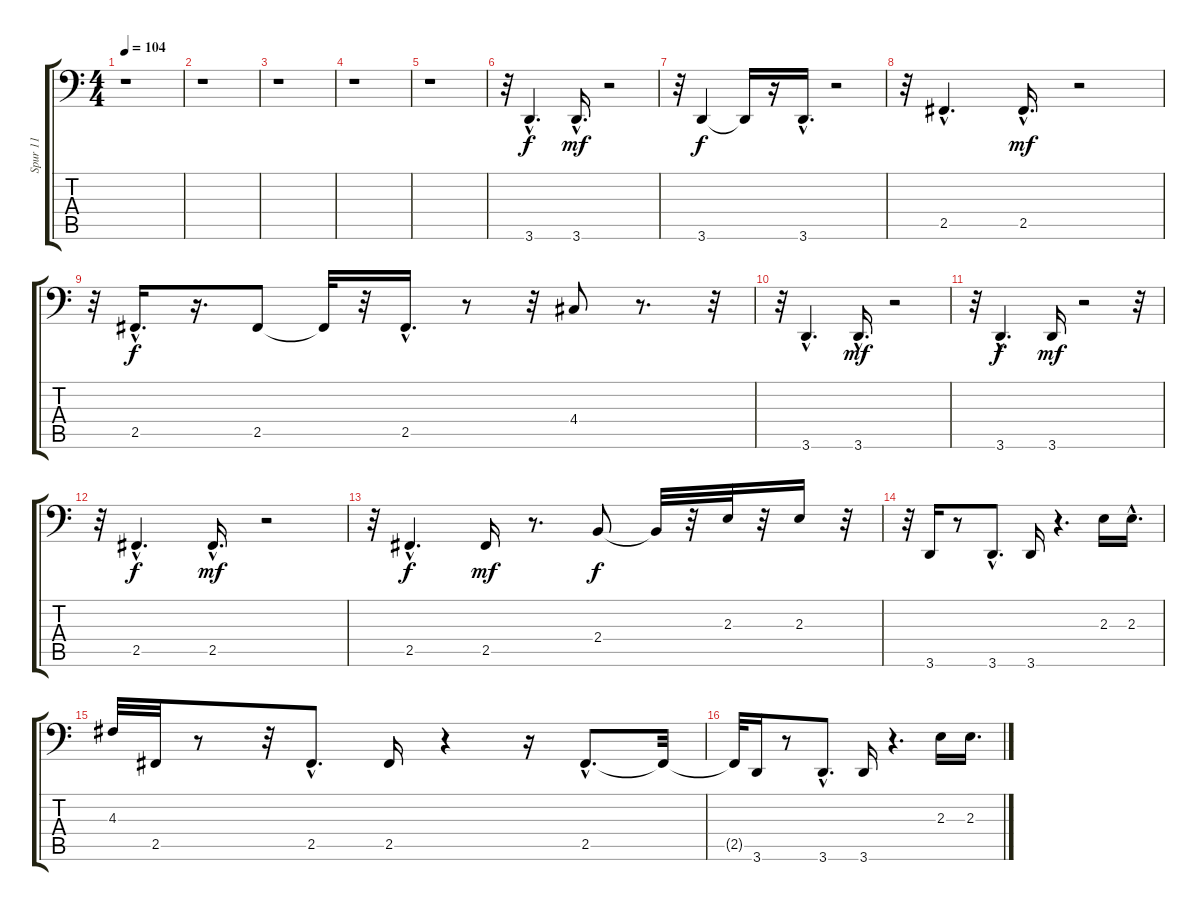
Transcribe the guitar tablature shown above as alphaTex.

\track ("Spur 11" "Spur 11") {instrument electricbassfinger}
\staff {score tabs}
\tuning (C3 G2 D2 A1 E1 B0) {hide}
\ts (4 4)
\tempo 104
\clef f4
\ks c
r.1{dy f instrument electricbassfinger} |
r.1 |
r.1 |
r.1 |
r.1 |
r.32 3.6{hac}.4{d} 3.6{hac}.16{d dy mf} r.2 |
r.32 3.6.4{dy f} 3.6{t}.16 r.16 3.6{hac}.16{d} r.2 |
r.32 2.5{hac}.4{d} 2.5{hac}.16{d dy mf} r.2 |
r.32 2.5{hac}.16{d dy f} r.16{d} 2.5.8 2.5{t}.32 r.32 2.5{hac}.16{d} r.8 r.32 4.4.8 r.8{d} r.32 |
r.32 3.6{hac}.4{d} 3.6{hac}.16{d dy mf} r.2 |
r.32 3.6{hac}.4{d dy f} 3.6.16{dy mf} r.2 r.32 |
r.32 2.5{hac}.4{d dy f} 2.5{hac}.16{d dy mf} r.2 |
r.32 2.5{hac}.4{d dy f} 2.5.16{dy mf} r.8{d} 2.4.8{dy f} 2.4{t}.32 r.32 2.3.32 r.32 2.3.16 r.32 |
r.32 3.6.16 r.8 3.6{hac}.8{d} 3.6.16 r.4{d} 2.3.16 2.3{hac}.16{d} |
4.3.32 2.5.32 r.8 r.32 2.5{hac}.8{d} 2.5.16 r.4 r.16 2.5{hac}.8{d} 2.5{t}.32 |
2.5{t}.32 3.6.16 r.8 3.6{hac}.8{d} 3.6.16 r.4{d} 2.3.16 2.3.16{d}
